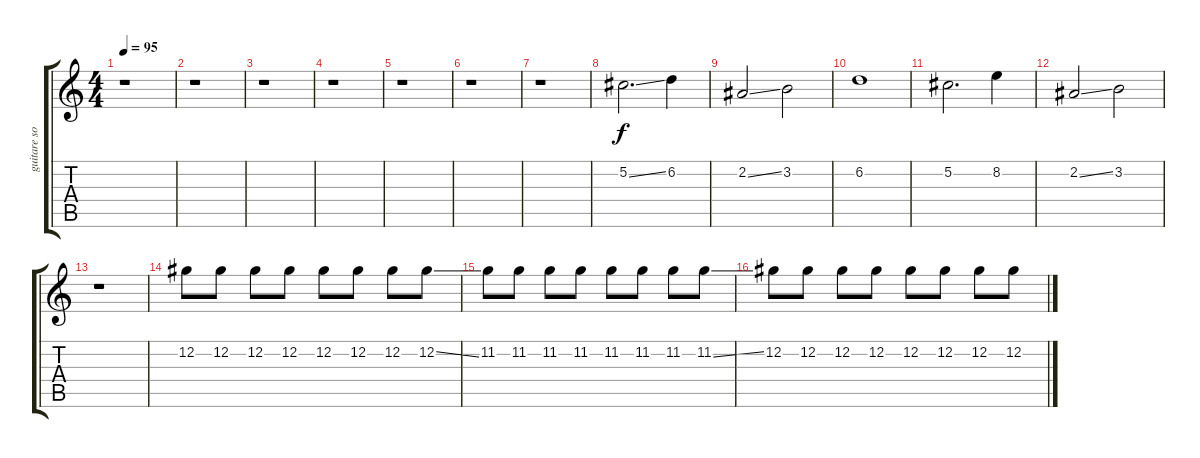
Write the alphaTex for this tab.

\track ("guitare solo" "guitare so") {instrument overdrivenguitar}
\staff {score tabs}
\tuning (Db4 Ab3 E3 B2 Gb2 B1) {hide}
\ts (4 4)
\tempo 95
\clef g2
\ks c
r.1{dy f} |
r.1 |
r.1 |
r.1 |
r.1 |
r.1 |
r.1 |
5.2{ss}.2{d} 6.2.4 |
2.2{ss}.2 3.2.2 |
6.2.1 |
5.2.2{d} 8.2.4 |
2.2{ss}.2 3.2.2 |
r.1 |
12.2.8 12.2.8 12.2.8 12.2.8 12.2.8 12.2.8 12.2.8 12.2{ss}.8 |
11.2.8 11.2.8 11.2.8 11.2.8 11.2.8 11.2.8 11.2.8 11.2{ss}.8 |
12.2.8 12.2.8 12.2.8 12.2.8 12.2.8 12.2.8 12.2.8 12.2{ss}.8
